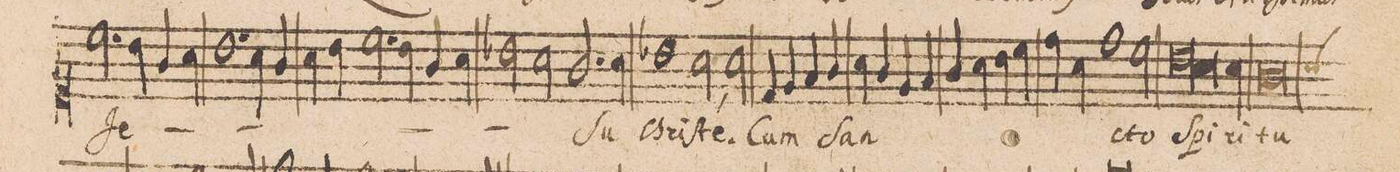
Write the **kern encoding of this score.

**kern	**text
*I"[CANTVS.]	*
*clefC1	*
*k[]	*
*met(C|)	*
*M2/1	*
2.cc\	Je-
4b\	.
4g/	.
4a\	.
=98-	=98-
1.b\	.
4a\	.
4g/	.
=99-	=99-
4a\	.
4b\	.
2.cc\	.
4b\	.
4g/	.
4a\	.
=100-	=100-
2b-X\	.
2a\	.
2.g/	.
4a\	-ſu
=101-	=101-
1b-X\	Chri-
2a,\	-ſte.
2a\	Cum
=102-	=102-
4d/	San-
4e/	.
4f/	.
4g/	.
4a\	.
4g/	.
4e/	.
4f/	.
=103-	=103-
4g/	.
4a\	.
4b\	.
4cc\	.
4dd\	.
4a\	.
1dd\	.
=104-	=104-
2cc\	-cto
*lig	*
1b\	Spi-
=105-	=105-
*col	*
2.a\	.
*Xlig	*
4a\	-ri-
*Xcol	*
0g\	-tu
=106-	=106-
*custos:a	*
*-	*-
